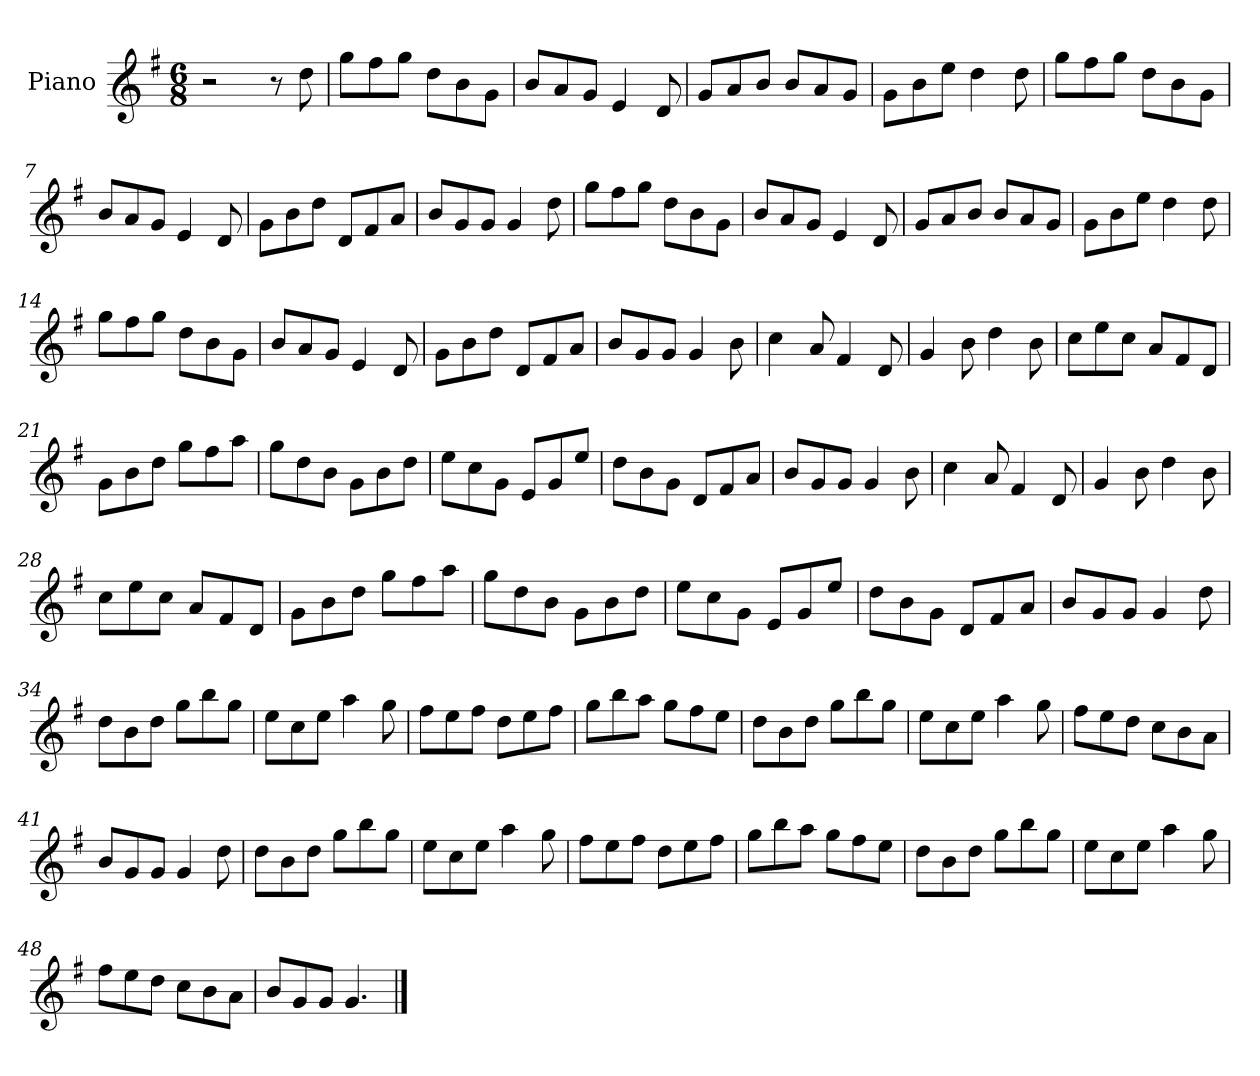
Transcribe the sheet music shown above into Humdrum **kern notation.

**kern
*part1
*staff1
*I"Piano
*I'Pno
*clefG2
*k[f#]
*M6/8
=1
2r
8r
8dd\
=2
8gg\L
8ff#\
8gg\J
8dd\L
8b\
8g\J
=3
8b/L
8a/
8g/J
4e/
8d/
=4
8g/L
8a/
8b/J
8b/L
8a/
8g/J
=5
8g\L
8b\
8ee\J
4dd\
8dd\
=6
8gg\L
8ff#\
8gg\J
8dd\L
8b\
8g\J
=7
8b/L
8a/
8g/J
4e/
8d/
=8
8g\L
8b\
8dd\J
8d/L
8f#/
8a/J
=9
8b/L
8g/
8g/J
4g/
8dd\
=10
8gg\L
8ff#\
8gg\J
8dd\L
8b\
8g\J
=11
8b/L
8a/
8g/J
4e/
8d/
=12
8g/L
8a/
8b/J
8b/L
8a/
8g/J
=13
8g\L
8b\
8ee\J
4dd\
8dd\
=14
8gg\L
8ff#\
8gg\J
8dd\L
8b\
8g\J
=15
8b/L
8a/
8g/J
4e/
8d/
=16
8g\L
8b\
8dd\J
8d/L
8f#/
8a/J
=17
8b/L
8g/
8g/J
4g/
8b\
=18
4cc\
8a/
4f#/
8d/
=19
4g/
8b\
4dd\
8b\
=20
8cc\L
8ee\
8cc\J
8a/L
8f#/
8d/J
=21
8g\L
8b\
8dd\J
8gg\L
8ff#\
8aa\J
=22
8gg\L
8dd\
8b\J
8g\L
8b\
8dd\J
=23
8ee\L
8cc\
8g\J
8e/L
8g/
8ee/J
=24
8dd\L
8b\
8g\J
8d/L
8f#/
8a/J
=25
8b/L
8g/
8g/J
4g/
8b\
=26
4cc\
8a/
4f#/
8d/
=27
4g/
8b\
4dd\
8b\
=28
8cc\L
8ee\
8cc\J
8a/L
8f#/
8d/J
=29
8g\L
8b\
8dd\J
8gg\L
8ff#\
8aa\J
=30
8gg\L
8dd\
8b\J
8g\L
8b\
8dd\J
=31
8ee\L
8cc\
8g\J
8e/L
8g/
8ee/J
=32
8dd\L
8b\
8g\J
8d/L
8f#/
8a/J
=33
8b/L
8g/
8g/J
4g/
8dd\
=34
8dd\L
8b\
8dd\J
8gg\L
8bb\
8gg\J
=35
8ee\L
8cc\
8ee\J
4aa\
8gg\
=36
8ff#\L
8ee\
8ff#\J
8dd\L
8ee\
8ff#\J
=37
8gg\L
8bb\
8aa\J
8gg\L
8ff#\
8ee\J
=38
8dd\L
8b\
8dd\J
8gg\L
8bb\
8gg\J
=39
8ee\L
8cc\
8ee\J
4aa\
8gg\
=40
8ff#\L
8ee\
8dd\J
8cc\L
8b\
8a\J
=41
8b/L
8g/
8g/J
4g/
8dd\
=42
8dd\L
8b\
8dd\J
8gg\L
8bb\
8gg\J
=43
8ee\L
8cc\
8ee\J
4aa\
8gg\
=44
8ff#\L
8ee\
8ff#\J
8dd\L
8ee\
8ff#\J
=45
8gg\L
8bb\
8aa\J
8gg\L
8ff#\
8ee\J
=46
8dd\L
8b\
8dd\J
8gg\L
8bb\
8gg\J
=47
8ee\L
8cc\
8ee\J
4aa\
8gg\
=48
8ff#\L
8ee\
8dd\J
8cc\L
8b\
8a\J
=49
8b/L
8g/
8g/J
4.g/
==
*-
